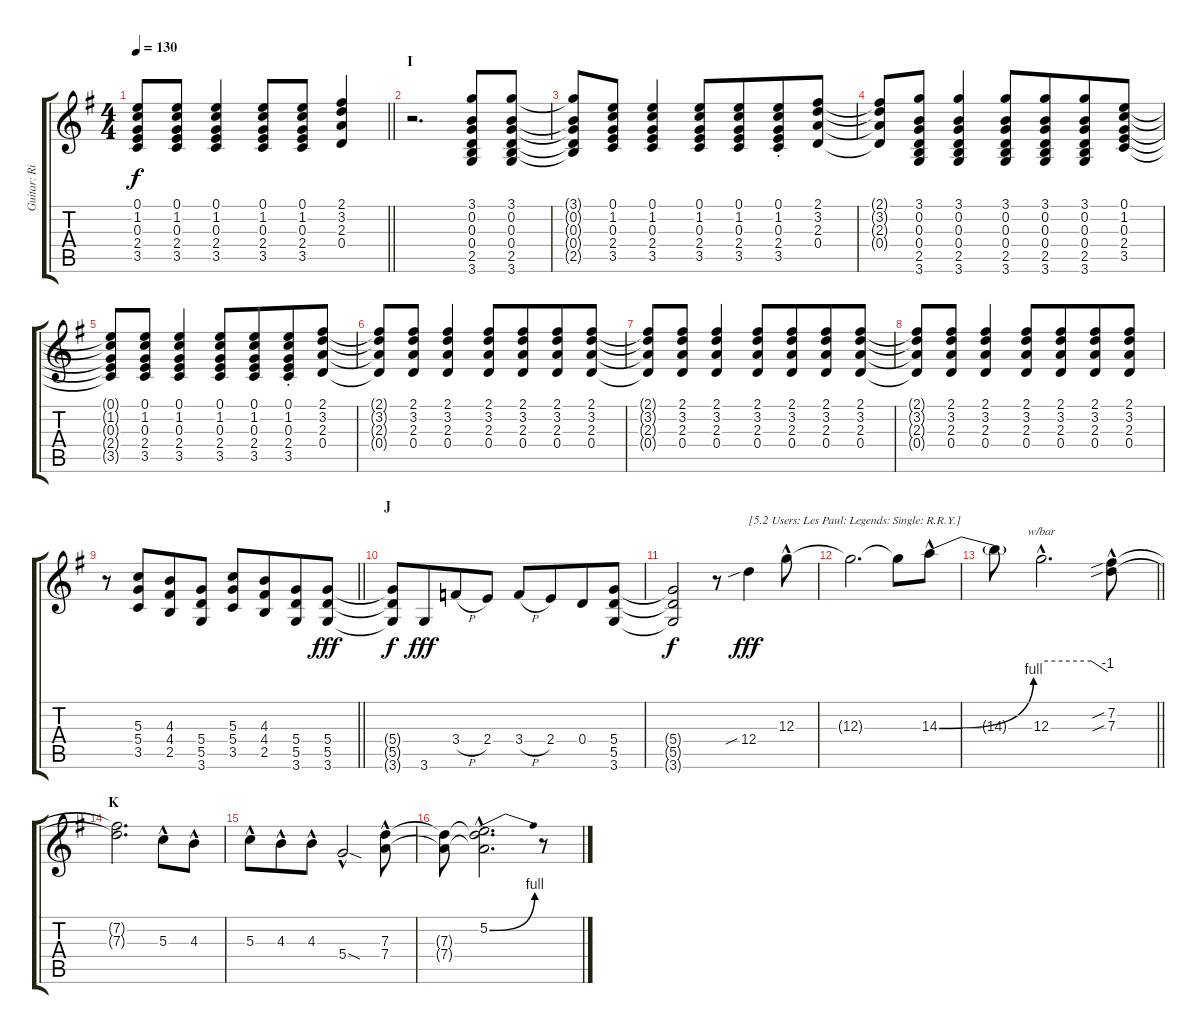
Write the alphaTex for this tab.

\track ("Guitar: Ritchie" "Guitar: Ri") {instrument overdrivenguitar}
\staff {score tabs}
\tuning (E4 B3 G3 D3 A2 E2) {hide}
\ts (4 4)
\tempo 130
\clef g2
\barLineRight lightlight
\ks g
(0.1{t} 1.2{t} 0.3{t} 2.4{t} 3.5{t}).8{dy f} (0.1 1.2 0.3 2.4 3.5).8 (0.1 1.2 0.3 2.4 3.5).4 (0.1 1.2 0.3 2.4 3.5).8 (0.1 1.2 0.3 2.4 3.5).8 (2.1 3.2 2.3 0.4).4 |
\section ("" "I")
r.2{d beam merge} (3.1 0.2 0.3 0.4 2.5 3.6).8{beam merge} (3.1 0.2 0.3 0.4 2.5 3.6).8 |
(3.1{t} 0.2{t} 0.3{t} 0.4{t} 2.5{t}).8 (0.1 1.2 0.3 2.4 3.5).8 (0.1 1.2 0.3 2.4 3.5).4 (0.1 1.2 0.3 2.4 3.5).8 (0.1 1.2 0.3 2.4 3.5).8{beam merge} (0.1{st} 1.2{st} 0.3{st} 2.4{st} 3.5{st}).8 (2.1 3.2 2.3 0.4).8 |
(2.1{t} 3.2{t} 2.3{t} 0.4{t}).8 (3.1 0.2 0.3 0.4 2.5 3.6).8 (3.1 0.2 0.3 0.4 2.5 3.6).4 (3.1 0.2 0.3 0.4 2.5 3.6).8 (3.1 0.2 0.3 0.4 2.5 3.6).8{beam merge} (3.1 0.2 0.3 0.4 2.5 3.6).8 (0.1 1.2 0.3 2.4 3.5).8 |
(0.1{t} 1.2{t} 0.3{t} 2.4{t} 3.5{t}).8 (0.1 1.2 0.3 2.4 3.5).8 (0.1 1.2 0.3 2.4 3.5).4 (0.1 1.2 0.3 2.4 3.5).8 (0.1 1.2 0.3 2.4 3.5).8{beam merge} (0.1{st} 1.2{st} 0.3{st} 2.4{st} 3.5{st}).8 (2.1 3.2 2.3 0.4).8 |
(2.1{t} 3.2{t} 2.3{t} 0.4{t}).8 (2.1 3.2 2.3 0.4).8 (2.1 3.2 2.3 0.4).4 (2.1 3.2 2.3 0.4).8 (2.1 3.2 2.3 0.4).8{beam merge} (2.1 3.2 2.3 0.4).8 (2.1 3.2 2.3 0.4).8 |
(2.1{t} 3.2{t} 2.3{t} 0.4{t}).8 (2.1 3.2 2.3 0.4).8 (2.1 3.2 2.3 0.4).4 (2.1 3.2 2.3 0.4).8 (2.1 3.2 2.3 0.4).8{beam merge} (2.1 3.2 2.3 0.4).8 (2.1 3.2 2.3 0.4).8 |
(2.1{t} 3.2{t} 2.3{t} 0.4{t}).8 (2.1 3.2 2.3 0.4).8 (2.1 3.2 2.3 0.4).4 (2.1 3.2 2.3 0.4).8 (2.1 3.2 2.3 0.4).8{beam merge} (2.1 3.2 2.3 0.4).8 (2.1 3.2 2.3 0.4).8 |
\barLineRight lightlight
r.8 (5.3 5.4 3.5).8{beam merge} (4.3 4.4 2.5).8 (5.4 5.5 3.6).8 (5.3 5.4 3.5).8 (4.3 4.4 2.5).8{beam merge} (5.4 5.5 3.6).8 (5.4 5.5 3.6).8{dy fff} |
\section ("" "J")
(5.4{t} 5.5{t} 3.6{t}).8{dy f} 3.6.8{dy fff beam merge} 3.4{h}.8 2.4.8 3.4{h}.8 2.4.8{beam merge} 0.4.8 (5.4 5.5 3.6).8 |
(5.4{t} 5.5{t} 3.6{t}).2{dy f} r.8 12.4{sib}.4{txt "[5.2 Users: Les Paul: Legends: Single: R.R.Y.]" dy fff volume 16 instrument overdrivenguitar} 12.3{hac}.8 |
12.3{t}.2{d} 12.3{t}.8 14.3{be (bend 0 0 60 4) hac}.8 |
\barLineRight lightlight
14.3{t}.8 12.3{hac}.2{d tbe (custom default 0 0 45 0 60 -4)} (7.2{sib hac} 7.3{sib hac}).8 |
\section ("" "K")
(7.2{t} 7.3{t}).2{d} 5.3{hac}.8 4.3{hac}.8 |
5.3{hac}.8 4.3{hac}.8{beam merge} 4.3{hac}.8 5.4{sod hac}.2 (7.3{hac} 7.4{hac}).8 |
(7.3{t} 7.4{t}).8 (5.2{be (bend 0 0 60 4) hac} 7.3{t} 7.4{t}).2{d} r.8
